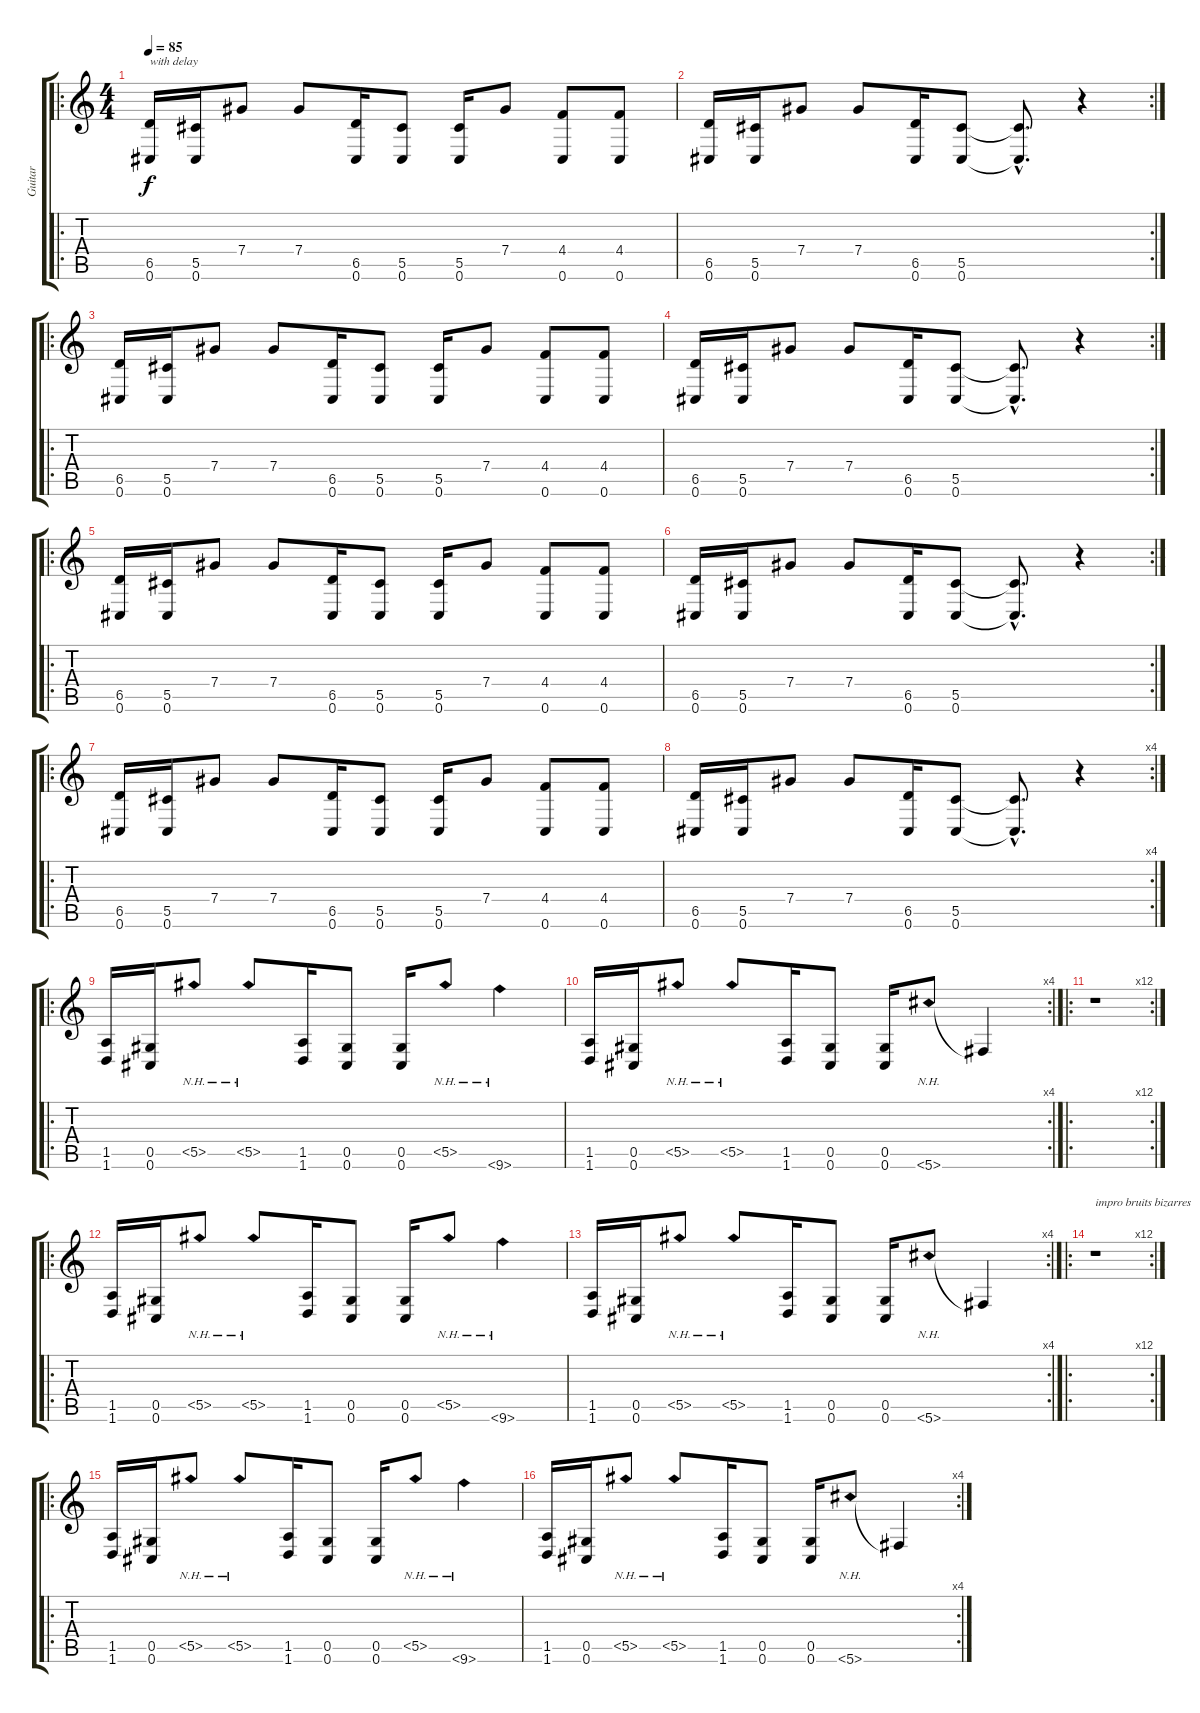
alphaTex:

\track ("Guitar" "Guitar") {instrument distortionguitar}
\staff {score tabs}
\tuning (Eb4 Bb3 Gb3 Db3 Ab2 Db2) {hide}
\ro
\ts (4 4)
\tempo 85
\clef g2
\ks c
(6.5 0.6).16{txt "with delay" dy f instrument distortionguitar} (5.5 0.6).16 7.4.8 7.4.8 (6.5 0.6).16 (5.5 0.6).8 (5.5 0.6).16 7.4.8 (4.4 0.6).8 (4.4 0.6).8 |
\rc 2
(6.5 0.6).16 (5.5 0.6).16 7.4.8 7.4.8 (6.5 0.6).16 (5.5 0.6).8 (5.5{hac t} 0.6{hac t}).8{d} r.4 |
\ro
(6.5 0.6).16 (5.5 0.6).16 7.4.8 7.4.8 (6.5 0.6).16 (5.5 0.6).8 (5.5 0.6).16 7.4.8 (4.4 0.6).8 (4.4 0.6).8 |
\rc 2
(6.5 0.6).16 (5.5 0.6).16 7.4.8 7.4.8 (6.5 0.6).16 (5.5 0.6).8 (5.5{hac t} 0.6{hac t}).8{d} r.4 |
\ro
(6.5 0.6).16 (5.5 0.6).16 7.4.8 7.4.8 (6.5 0.6).16 (5.5 0.6).8 (5.5 0.6).16 7.4.8 (4.4 0.6).8 (4.4 0.6).8 |
\rc 2
(6.5 0.6).16 (5.5 0.6).16 7.4.8 7.4.8 (6.5 0.6).16 (5.5 0.6).8 (5.5{hac t} 0.6{hac t}).8{d} r.4 |
\ro
(6.5 0.6).16 (5.5 0.6).16 7.4.8 7.4.8 (6.5 0.6).16 (5.5 0.6).8 (5.5 0.6).16 7.4.8 (4.4 0.6).8 (4.4 0.6).8 |
\rc 4
(6.5 0.6).16 (5.5 0.6).16 7.4.8 7.4.8 (6.5 0.6).16 (5.5 0.6).8 (5.5{hac t} 0.6{hac t}).8{d} r.4 |
\ro
(1.5 1.6).16 (0.5 0.6).16 5.5{nh}.8 5.5{nh}.8 (1.5 1.6).16 (0.5 0.6).8 (0.5 0.6).16 5.5{nh}.8 9.6{nh}.4 |
\rc 4
(1.5 1.6).16 (0.5 0.6).16 5.5{nh}.8 5.5{nh}.8 (1.5 1.6).16 (0.5 0.6).8 (0.5 0.6).16 5.6{nh}.8 5.6{t}.4 |
\ro
\rc 12
r.1 |
\ro
(1.5 1.6).16 (0.5 0.6).16 5.5{nh}.8 5.5{nh}.8 (1.5 1.6).16 (0.5 0.6).8 (0.5 0.6).16 5.5{nh}.8 9.6{nh}.4 |
\rc 4
(1.5 1.6).16 (0.5 0.6).16 5.5{nh}.8 5.5{nh}.8 (1.5 1.6).16 (0.5 0.6).8 (0.5 0.6).16 5.6{nh}.8 5.6{t}.4 |
\ro
\rc 12
r.1{txt "impro bruits bizarres"} |
\ro
(1.5 1.6).16 (0.5 0.6).16 5.5{nh}.8 5.5{nh}.8 (1.5 1.6).16 (0.5 0.6).8 (0.5 0.6).16 5.5{nh}.8 9.6{nh}.4 |
\rc 4
(1.5 1.6).16 (0.5 0.6).16 5.5{nh}.8 5.5{nh}.8 (1.5 1.6).16 (0.5 0.6).8 (0.5 0.6).16 5.6{nh}.8 5.6{t}.4
